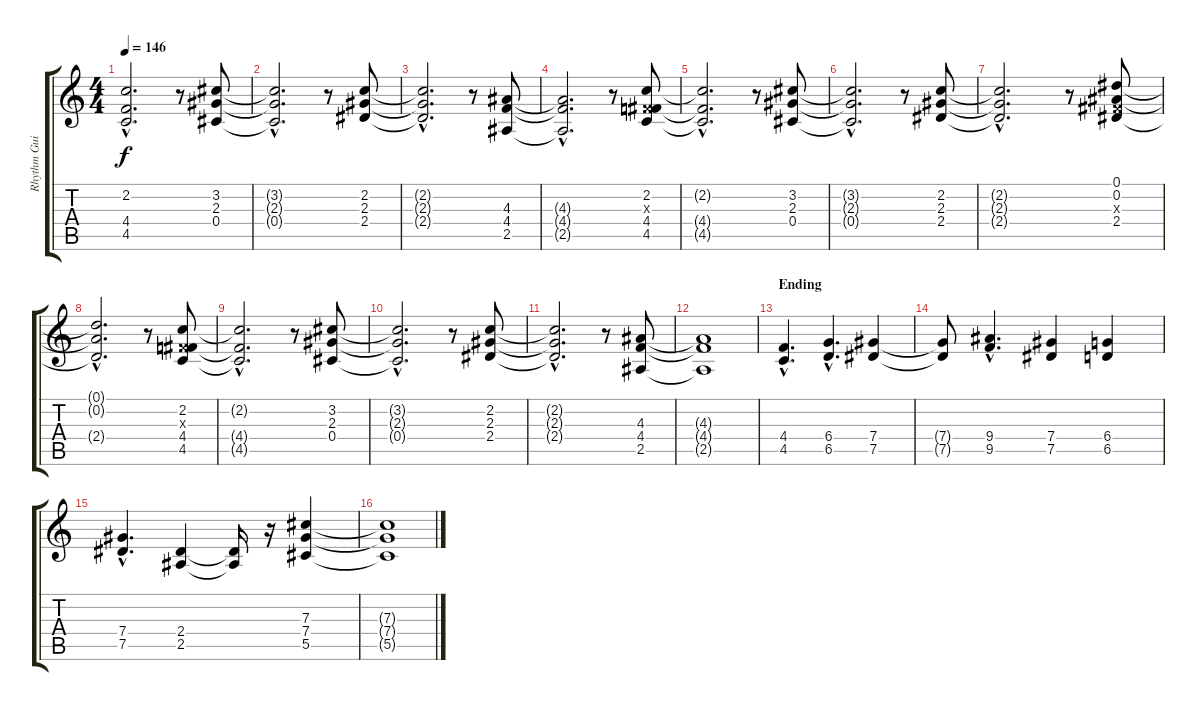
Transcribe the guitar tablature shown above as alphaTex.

\track ("Rhythm Guitar" "Rhythm Gui") {instrument distortionguitar}
\staff {score tabs}
\tuning (Eb4 Bb3 Gb3 Db3 Ab2 Eb2) {hide}
\ts (4 4)
\tempo 146
\clef g2
\ks c
(2.2{hac t} 4.4{hac t} 4.5{hac t}).2{d dy f} r.8 (3.2 2.3 0.4).8 |
(3.2{hac t} 2.3{hac t} 0.4{hac t}).2{d} r.8 (2.2 2.3 2.4).8 |
(2.2{hac t} 2.3{hac t} 2.4{hac t}).2{d} r.8 (4.3 4.4 2.5).8 |
(4.3{hac t} 4.4{hac t} 2.5{hac t}).2{d} r.8 (2.2 0.3{x} 4.4 4.5).8 |
(2.2{hac t} 4.4{hac t} 4.5{hac t}).2{d} r.8 (3.2 2.3 0.4).8 |
(3.2{hac t} 2.3{hac t} 0.4{hac t}).2{d} r.8 (2.2 2.3 2.4).8 |
(2.2{hac t} 2.3{hac t} 2.4{hac t}).2{d} r.8 (0.1 0.2 0.3{x} 2.4).8 |
(0.1{hac t} 0.2{hac t} 2.4{hac t}).2{d} r.8 (2.2 0.3{x} 4.4 4.5).8 |
(2.2{hac t} 4.4{hac t} 4.5{hac t}).2{d} r.8 (3.2 2.3 0.4).8 |
(3.2{hac t} 2.3{hac t} 0.4{hac t}).2{d} r.8 (2.2 2.3 2.4).8 |
(2.2{hac t} 2.3{hac t} 2.4{hac t}).2{d} r.8 (4.3 4.4 2.5).8 |
(4.3{t} 4.4{t} 2.5{t}).1 |
\section ("" "Ending")
(4.4{hac} 4.5{hac}).4{d} (6.4{hac} 6.5{hac}).4{d} (7.4 7.5).4 |
(7.4{t} 7.5{t}).8 (9.4{hac} 9.5{hac}).4{d} (7.4 7.5).4 (6.4 6.5).4 |
(7.4{hac} 7.5{hac}).4{d} (2.4 2.5).4 (2.4{t} 2.5{t}).16 r.16 (7.3 7.4 5.5).4 |
(7.3{t} 7.4{t} 5.5{t}).1
